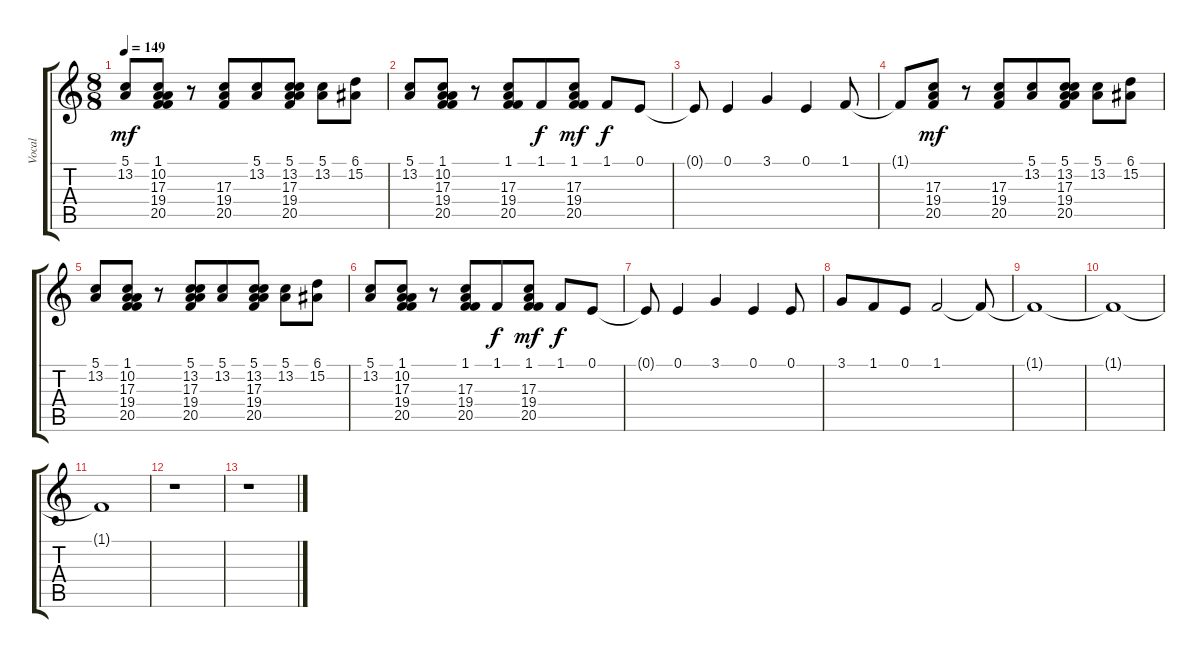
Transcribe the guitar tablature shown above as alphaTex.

\track ("Vocal" "Vocal") {instrument violin}
\staff {score tabs}
\tuning (E4 B3 G3 D3 A2 E2) {hide}
\ts (8 8)
\tempo 149
\clef g2
\ks c
(5.1 13.2).8{dy mf} (1.1 10.2 17.3 19.4 20.5).8 r.8 (17.3 19.4 20.5).8 (5.1 13.2).8 (5.1 13.2 17.3 19.4 20.5).8 (5.1 13.2).8 (6.1 15.2).8 |
(5.1 13.2).8 (1.1 10.2 17.3 19.4 20.5).8 r.8 (1.1 17.3 19.4 20.5).8 1.1.8{dy f} (1.1 17.3 19.4 20.5).8{dy mf} 1.1.8{dy f} 0.1.8 |
0.1{t}.8 0.1.4 3.1.4 0.1.4 1.1.8 |
1.1{t}.8 (17.3 19.4 20.5).8{dy mf} r.8 (17.3 19.4 20.5).8 (5.1 13.2).8 (5.1 13.2 17.3 19.4 20.5).8 (5.1 13.2).8 (6.1 15.2).8 |
(5.1 13.2).8 (1.1 10.2 17.3 19.4 20.5).8 r.8 (5.1 13.2 17.3 19.4 20.5).8 (5.1 13.2).8 (5.1 13.2 17.3 19.4 20.5).8 (5.1 13.2).8 (6.1 15.2).8 |
(5.1 13.2).8 (1.1 10.2 17.3 19.4 20.5).8 r.8 (1.1 17.3 19.4 20.5).8 1.1.8{dy f} (1.1 17.3 19.4 20.5).8{dy mf} 1.1.8{dy f} 0.1.8 |
0.1{t}.8 0.1.4 3.1.4 0.1.4 0.1.8 |
3.1.8 1.1.8 0.1.8 1.1.2 1.1{t}.8 |
1.1{t}.1{volume 0} |
1.1{t}.1 |
1.1{t}.1 |
r.1 |
r.1
